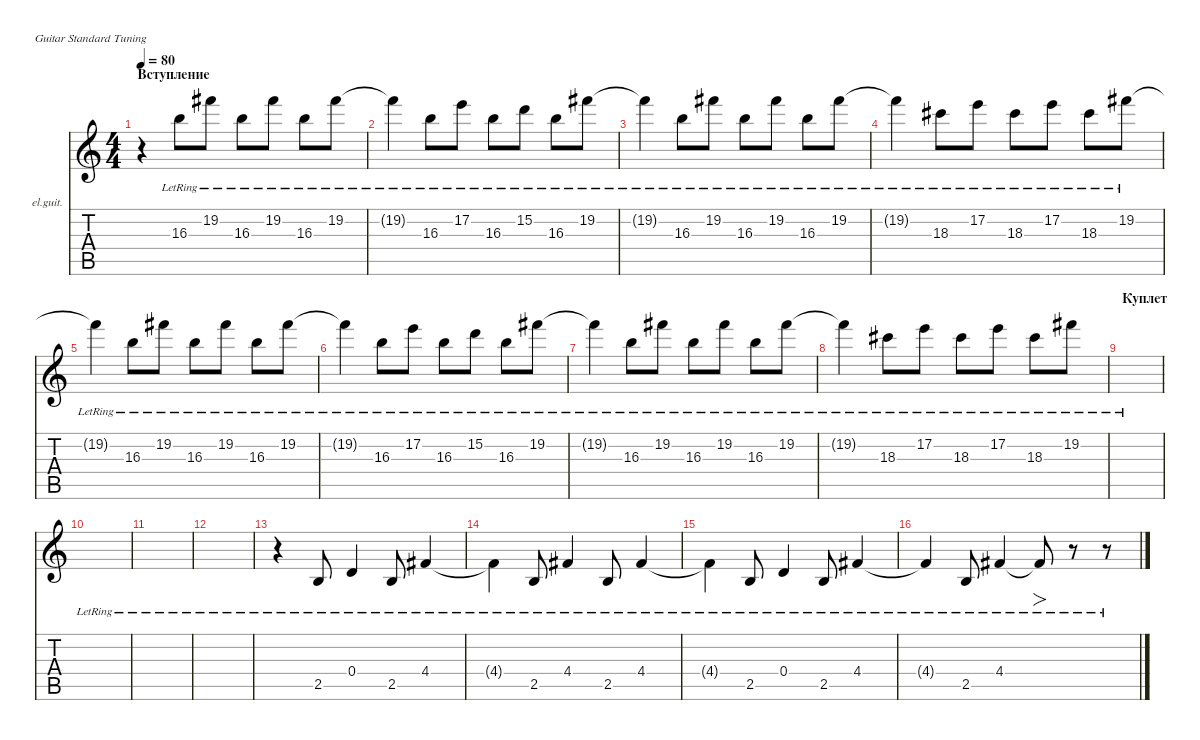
\defaultSystemsLayout 4
\hideDynamics
\bracketExtendMode nobrackets
\firstSystemTrackNameOrientation horizontal
\otherSystemsTrackNameOrientation horizontal
\track ("Clean Guitar" "el.guit.") {instrument electricguitarclean}
\staff {score tabs}
\tuning (E4 B3 G3 D3 A2 E2)
\ts (4 4)
\section ("" "Вступление")
\tempo 80
\clef g2
\ks c
r.4{dy mf instrument electricguitarclean beam Down} 16.3{lr}.8{beam Down} 19.2{lr acc #}.8{beam Down} 16.3{lr}.8{beam Down} 19.2{lr acc #}.8{beam Down} 16.3{lr}.8{beam Down} 19.2{lr acc #}.8{beam Down} |
19.2{lr t acc #}.4{beam Down} 16.3{lr}.8{beam Down} 17.2{lr}.8{beam Down} 16.3{lr}.8{beam Down} 15.2{lr}.8{beam Down} 16.3{lr}.8{beam Down} 19.2{lr acc #}.8{beam Down} |
19.2{lr t acc #}.4{beam Down} 16.3{lr}.8{beam Down} 19.2{lr acc #}.8{beam Down} 16.3{lr}.8{beam Down} 19.2{lr acc #}.8{beam Down} 16.3{lr}.8{beam Down} 19.2{lr acc #}.8{beam Down} |
19.2{lr t acc #}.4{beam Down} 18.3{lr acc #}.8{beam Down} 17.2{lr}.8{beam Down} 18.3{lr acc #}.8{beam Down} 17.2{lr}.8{beam Down} 18.3{lr acc #}.8{beam Down} 19.2{lr acc #}.8{beam Down} |
19.2{lr t acc #}.4{beam Down} 16.3{lr}.8{beam Down} 19.2{lr acc #}.8{beam Down} 16.3{lr}.8{beam Down} 19.2{lr acc #}.8{beam Down} 16.3{lr}.8{beam Down} 19.2{lr acc #}.8{beam Down} |
19.2{lr t acc #}.4{beam Down} 16.3{lr}.8{beam Down} 17.2{lr}.8{beam Down} 16.3{lr}.8{beam Down} 15.2{lr}.8{beam Down} 16.3{lr}.8{beam Down} 19.2{lr acc #}.8{beam Down} |
19.2{lr t acc #}.4{beam Down} 16.3{lr}.8{beam Down} 19.2{lr acc #}.8{beam Down} 16.3{lr}.8{beam Down} 19.2{lr acc #}.8{beam Down} 16.3{lr}.8{beam Down} 19.2{lr acc #}.8{beam Down} |
19.2{lr t acc #}.4{beam Down} 18.3{lr acc #}.8{beam Down} 17.2{lr}.8{beam Down} 18.3{lr acc #}.8{beam Down} 17.2{lr}.8{beam Down} 18.3{lr acc #}.8{beam Down} 19.2{lr acc #}.8{beam Down} |
\section ("" "Куплет ")
|
|
|
|
r.4{beam Down} 2.5{lr}.8{beam Up} 0.4{lr}.4{beam Up} 2.5{lr}.8{beam Up} 4.4{lr acc #}.4{beam Up} |
4.4{lr t acc #}.4{beam Down} 2.5{lr}.8{beam Up} 4.4{lr acc #}.4{beam Up} 2.5{lr}.8{beam Up} 4.4{lr acc #}.4{beam Up} |
4.4{lr t acc #}.4{beam Down} 2.5{lr}.8{beam Up} 0.4{lr}.4{beam Up} 2.5{lr}.8{beam Up} 4.4{lr acc #}.4{beam Up} |
4.4{lr t acc #}.4{beam Up} 2.5{lr}.8{beam Up} 4.4{lr acc #}.4{beam Up} 4.4{lr t acc #}.8{fo beam Up} r.8{beam Up} r.8{beam Up}
